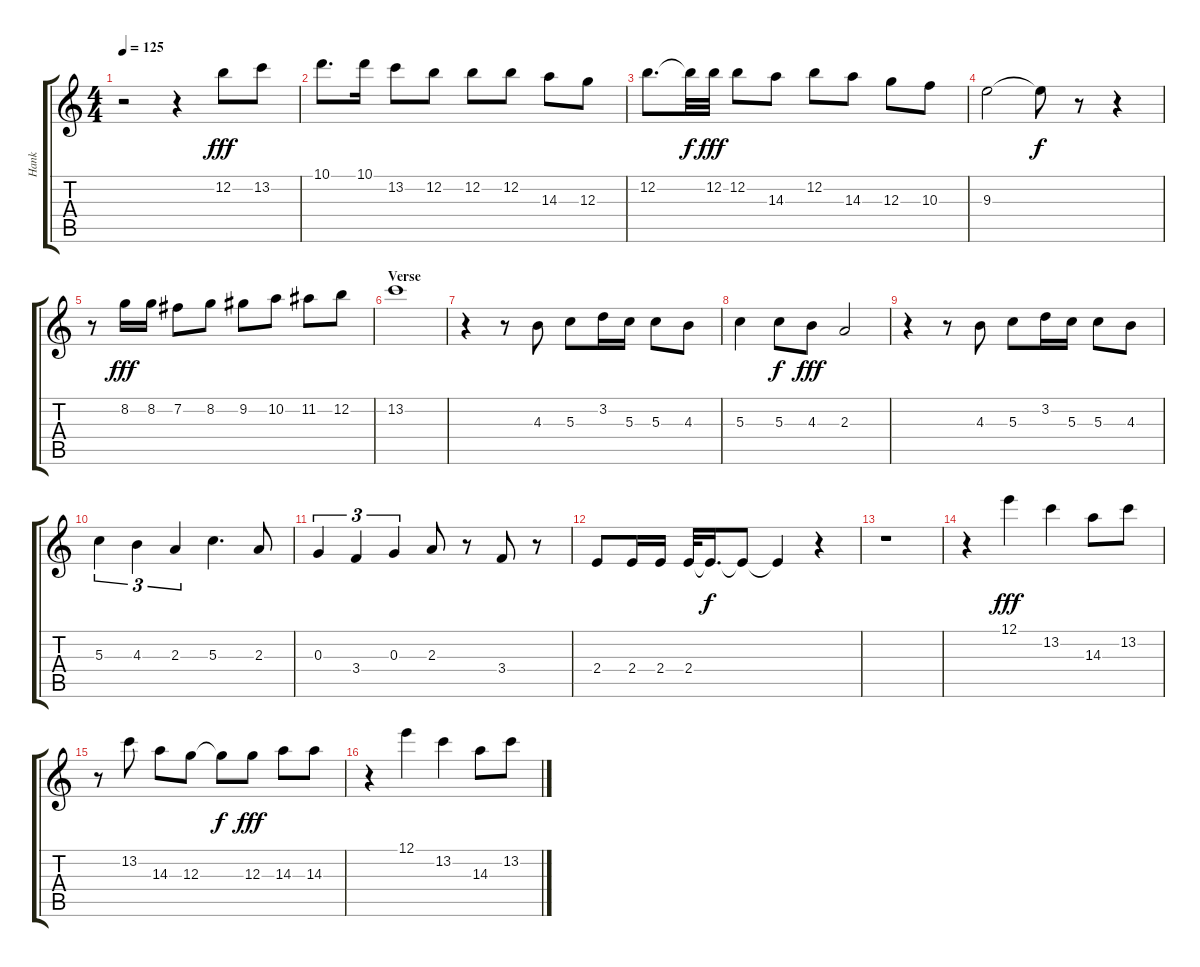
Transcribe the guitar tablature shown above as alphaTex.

\track ("Hank" "Hank") {instrument electricguitarjazz}
\staff {score tabs}
\tuning (E4 B3 G3 D3 A2 E2) {hide}
\ts (4 4)
\tempo 125
\clef g2
\ks c
r.2{dy fff} r.4 12.2.8 13.2.8 |
10.1.8{d} 10.1.16 13.2.8 12.2.8 12.2.8 12.2.8 14.3.8 12.3.8 |
12.2.8{d} 12.2{t}.32{dy f} 12.2.32{dy fff} 12.2.8 14.3.8 12.2.8 14.3.8 12.3.8 10.3.8 |
9.3.2 9.3{t}.8{dy f} r.8 r.4 |
r.8 8.2.16{dy fff volume 16 instrument electricguitarmuted} 8.2.16 7.2.8 8.2.8 9.2.8 10.2.8 11.2.8 12.2.8 |
\section ("" "Verse")
13.2.1{instrument electricguitarjazz} |
r.4 r.8 4.3.8 5.3.8 3.2.16 5.3.16 5.3.8 4.3.8 |
5.3.4 5.3.8{dy f} 4.3.8{dy fff} 2.3.2 |
r.4 r.8 4.3.8 5.3.8 3.2.16 5.3.16 5.3.8 4.3.8 |
5.3.4{tu (3 2)} 4.3.4{tu (3 2)} 2.3.4{tu (3 2)} 5.3.4{d} 2.3.8 |
0.3.4{tu (3 2)} 3.4.4{tu (3 2)} 0.3.4{tu (3 2)} 2.3.8 r.8 3.4.8 r.8 |
2.4.8 2.4.16 2.4.16 2.4.32 2.4{t}.16{d dy f} 2.4{t}.8 2.4{t}.4 r.4 |
r.1 |
r.4 12.1.4{dy fff volume 16 instrument electricguitarmuted} 13.2.4 14.3.8 13.2.8 |
r.8 13.2.8 14.3.8 12.3.8 12.3{t}.8{dy f} 12.3.8{dy fff} 14.3.8 14.3.8 |
r.4 12.1.4 13.2.4 14.3.8 13.2.8
